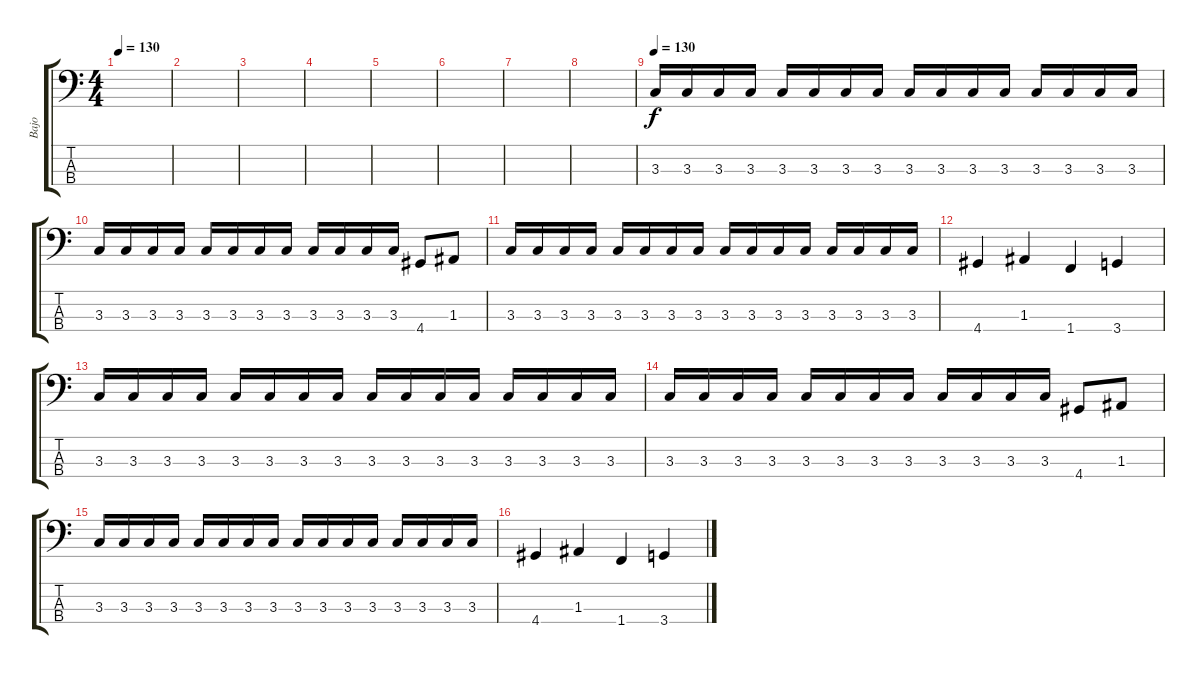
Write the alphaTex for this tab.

\track ("Bajo" "Bajo") {instrument electricbassfinger}
\staff {score tabs}
\tuning (G2 D2 A1 E1) {hide}
\ts (4 4)
\tempo 130
\clef f4
\ks c
|
|
|
|
|
|
|
|
\tempo 130
3.3.16 3.3.16 3.3.16 3.3.16 3.3.16 3.3.16 3.3.16 3.3.16 3.3.16 3.3.16 3.3.16 3.3.16 3.3.16 3.3.16 3.3.16 3.3.16 |
3.3.16 3.3.16 3.3.16 3.3.16 3.3.16 3.3.16 3.3.16 3.3.16 3.3.16 3.3.16 3.3.16 3.3.16 4.4.8 1.3.8 |
3.3.16 3.3.16 3.3.16 3.3.16 3.3.16 3.3.16 3.3.16 3.3.16 3.3.16 3.3.16 3.3.16 3.3.16 3.3.16 3.3.16 3.3.16 3.3.16 |
4.4.4 1.3.4 1.4.4 3.4.4 |
3.3.16 3.3.16 3.3.16 3.3.16 3.3.16 3.3.16 3.3.16 3.3.16 3.3.16 3.3.16 3.3.16 3.3.16 3.3.16 3.3.16 3.3.16 3.3.16 |
3.3.16 3.3.16 3.3.16 3.3.16 3.3.16 3.3.16 3.3.16 3.3.16 3.3.16 3.3.16 3.3.16 3.3.16 4.4.8 1.3.8 |
3.3.16 3.3.16 3.3.16 3.3.16 3.3.16 3.3.16 3.3.16 3.3.16 3.3.16 3.3.16 3.3.16 3.3.16 3.3.16 3.3.16 3.3.16 3.3.16 |
4.4.4 1.3.4 1.4.4 3.4.4
